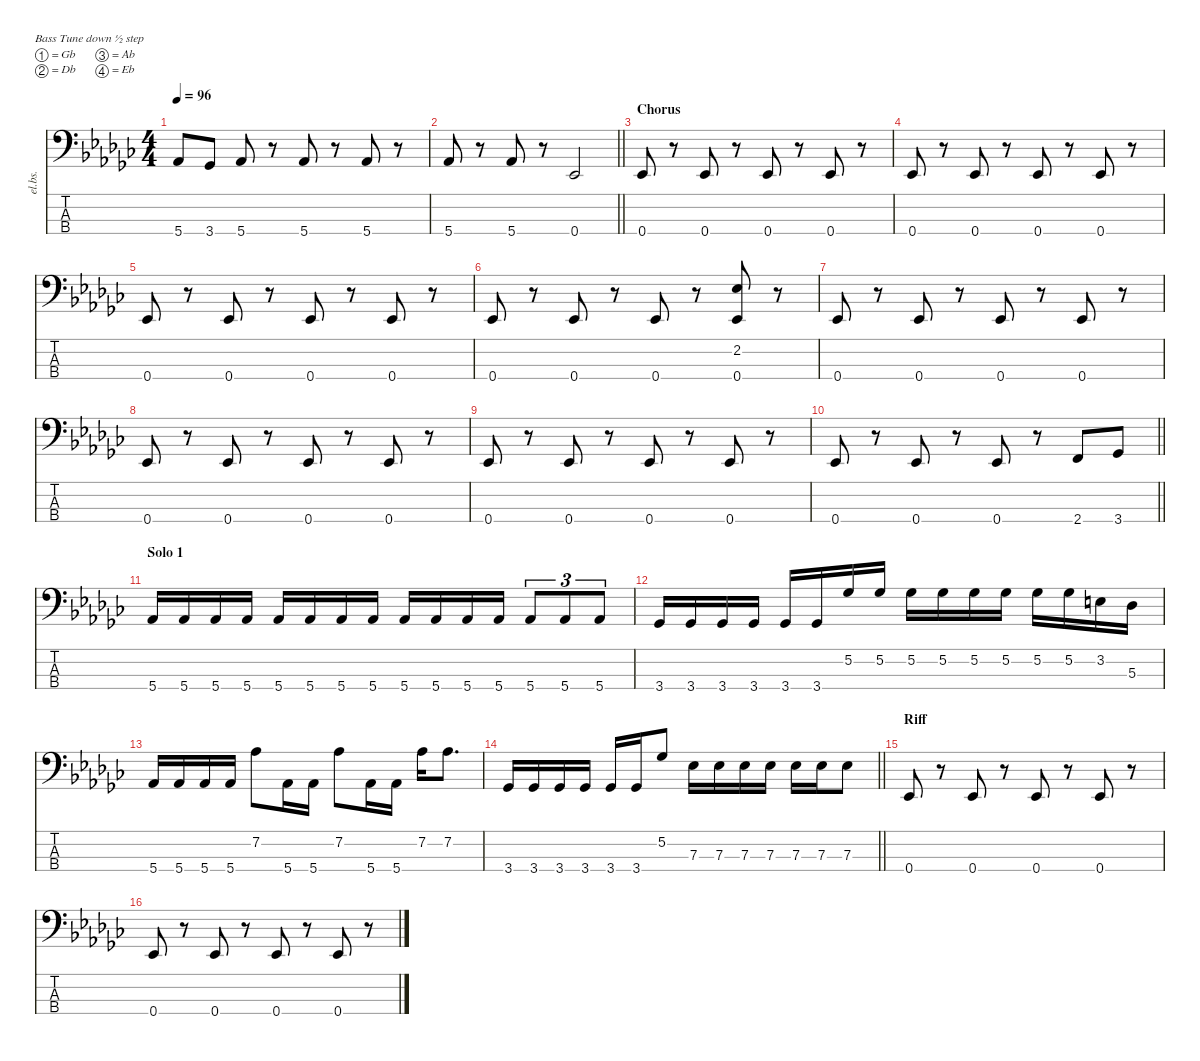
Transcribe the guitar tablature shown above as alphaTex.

\defaultSystemsLayout 4
\hideDynamics
\bracketExtendMode nobrackets
\otherSystemsTrackNameOrientation horizontal
\track ("Bass (Michael Anthony)" "el.bs.") {instrument electricbassfinger}
\staff {score tabs}
\tuning (Gb2 Db2 Ab1 Eb1)
\ts (4 4)
\tempo 96
\clef f4
\ks ebminor
5.4{acc b}.8{dy f beam Up} 3.4{acc b}.8{beam Up} 5.4{acc b}.8{beam Up} r.8{beam Up} 5.4{acc b}.8{beam Up} r.8{beam Up} 5.4{acc b}.8{beam Up} r.8{beam Up} |
\barLineRight lightlight
5.4{acc b}.8{beam Up} r.8{beam Up} 5.4{acc b}.8{beam Up} r.8{beam Up} 0.4{acc b}.2{beam Up} |
\section ("" "Chorus")
0.4{acc b}.8{beam Up} r.8{beam Up} 0.4{acc b}.8{beam Up} r.8{beam Up} 0.4{acc b}.8{beam Up} r.8{beam Up} 0.4{acc b}.8{beam Up} r.8{beam Up} |
0.4{acc b}.8{beam Up} r.8{beam Up} 0.4{acc b}.8{beam Up} r.8{beam Up} 0.4{acc b}.8{beam Up} r.8{beam Up} 0.4{acc b}.8{beam Up} r.8{beam Up} |
0.4{acc b}.8{beam Up} r.8{beam Up} 0.4{acc b}.8{beam Up} r.8{beam Up} 0.4{acc b}.8{beam Up} r.8{beam Up} 0.4{acc b}.8{beam Up} r.8{beam Up} |
0.4{acc b}.8{beam Up} r.8{beam Up} 0.4{acc b}.8{beam Up} r.8{beam Up} 0.4{acc b}.8{beam Up} r.8{beam Up} (2.2{acc b} 0.4{acc b}).8{beam Up} r.8{beam Up} |
0.4{acc b}.8{beam Up} r.8{beam Up} 0.4{acc b}.8{beam Up} r.8{beam Up} 0.4{acc b}.8{beam Up} r.8{beam Up} 0.4{acc b}.8{beam Up} r.8{beam Up} |
0.4{acc b}.8{beam Up} r.8{beam Up} 0.4{acc b}.8{beam Up} r.8{beam Up} 0.4{acc b}.8{beam Up} r.8{beam Up} 0.4{acc b}.8{beam Up} r.8{beam Up} |
0.4{acc b}.8{beam Up} r.8{beam Up} 0.4{acc b}.8{beam Up} r.8{beam Up} 0.4{acc b}.8{beam Up} r.8{beam Up} 0.4{acc b}.8{beam Up} r.8{beam Up} |
\barLineRight lightlight
0.4{acc b}.8{beam Up} r.8{beam Up} 0.4{acc b}.8{beam Up} r.8{beam Up} 0.4{acc b}.8{beam Up} r.8{beam Up} 2.4{acc forcenatural}.8{beam Up} 3.4{acc b}.8{beam Up} |
\section ("" "Solo 1")
5.4{acc b}.16{beam Up} 5.4{acc b}.16{beam Up} 5.4{acc b}.16{beam Up} 5.4{acc b}.16{beam Up} 5.4{acc b}.16{beam Up} 5.4{acc b}.16{beam Up} 5.4{acc b}.16{beam Up} 5.4{acc b}.16{beam Up} 5.4{acc b}.16{beam Up} 5.4{acc b}.16{beam Up} 5.4{acc b}.16{beam Up} 5.4{acc b}.16{beam Up} 5.4{acc b}.8{tu (3 2) beam Up} 5.4{acc b}.8{tu (3 2) beam Up} 5.4{acc b}.8{tu (3 2) beam Up} |
3.4{acc b}.16{beam Up} 3.4{acc b}.16{beam Up} 3.4{acc b}.16{beam Up} 3.4{acc b}.16{beam Up} 3.4{acc b}.16{beam Up} 3.4{acc b}.16{beam Up} 5.2{acc b}.16{beam Up} 5.2{acc b}.16{beam Up} 5.2{acc b}.16{beam Down} 5.2{acc b}.16{beam Down} 5.2{acc b}.16{beam Down} 5.2{acc b}.16{beam Down} 5.2{acc b}.16{beam Down} 5.2{acc b}.16{beam Down} 3.2{acc forcenatural}.16{beam Down} 5.3{acc b}.16{beam Down} |
5.4{acc b}.16{beam Up} 5.4{acc b}.16{beam Up} 5.4{acc b}.16{beam Up} 5.4{acc b}.16{beam Up} 7.2{acc b}.8{beam Down} 5.4{acc b}.16{beam Down} 5.4{acc b}.16{beam Down} 7.2{acc b}.8{beam Down} 5.4{acc b}.16{beam Down} 5.4{acc b}.16{beam Down} 7.2{acc b}.16{beam Down} 7.2{acc b}.8{d beam Down} |
\barLineRight lightlight
3.4{acc b}.16{beam Up} 3.4{acc b}.16{beam Up} 3.4{acc b}.16{beam Up} 3.4{acc b}.16{beam Up} 3.4{acc b}.16{beam Up} 3.4{acc b}.16{beam Up} 5.2{acc b}.8{beam Up} 7.3{acc b}.16{beam Down} 7.3{acc b}.16{beam Down} 7.3{acc b}.16{beam Down} 7.3{acc b}.16{beam Down} 7.3{acc b}.16{beam Down} 7.3{acc b}.16{beam Down} 7.3{acc b}.8{beam Down} |
\section ("" "Riff")
0.4{acc b}.8{beam Up} r.8{beam Up} 0.4{acc b}.8{beam Up} r.8{beam Up} 0.4{acc b}.8{beam Up} r.8{beam Up} 0.4{acc b}.8{beam Up} r.8{beam Up} |
0.4{acc b}.8{beam Up} r.8{beam Up} 0.4{acc b}.8{beam Up} r.8{beam Up} 0.4{acc b}.8{beam Up} r.8{beam Up} 0.4{acc b}.8{beam Up} r.8{beam Up}
